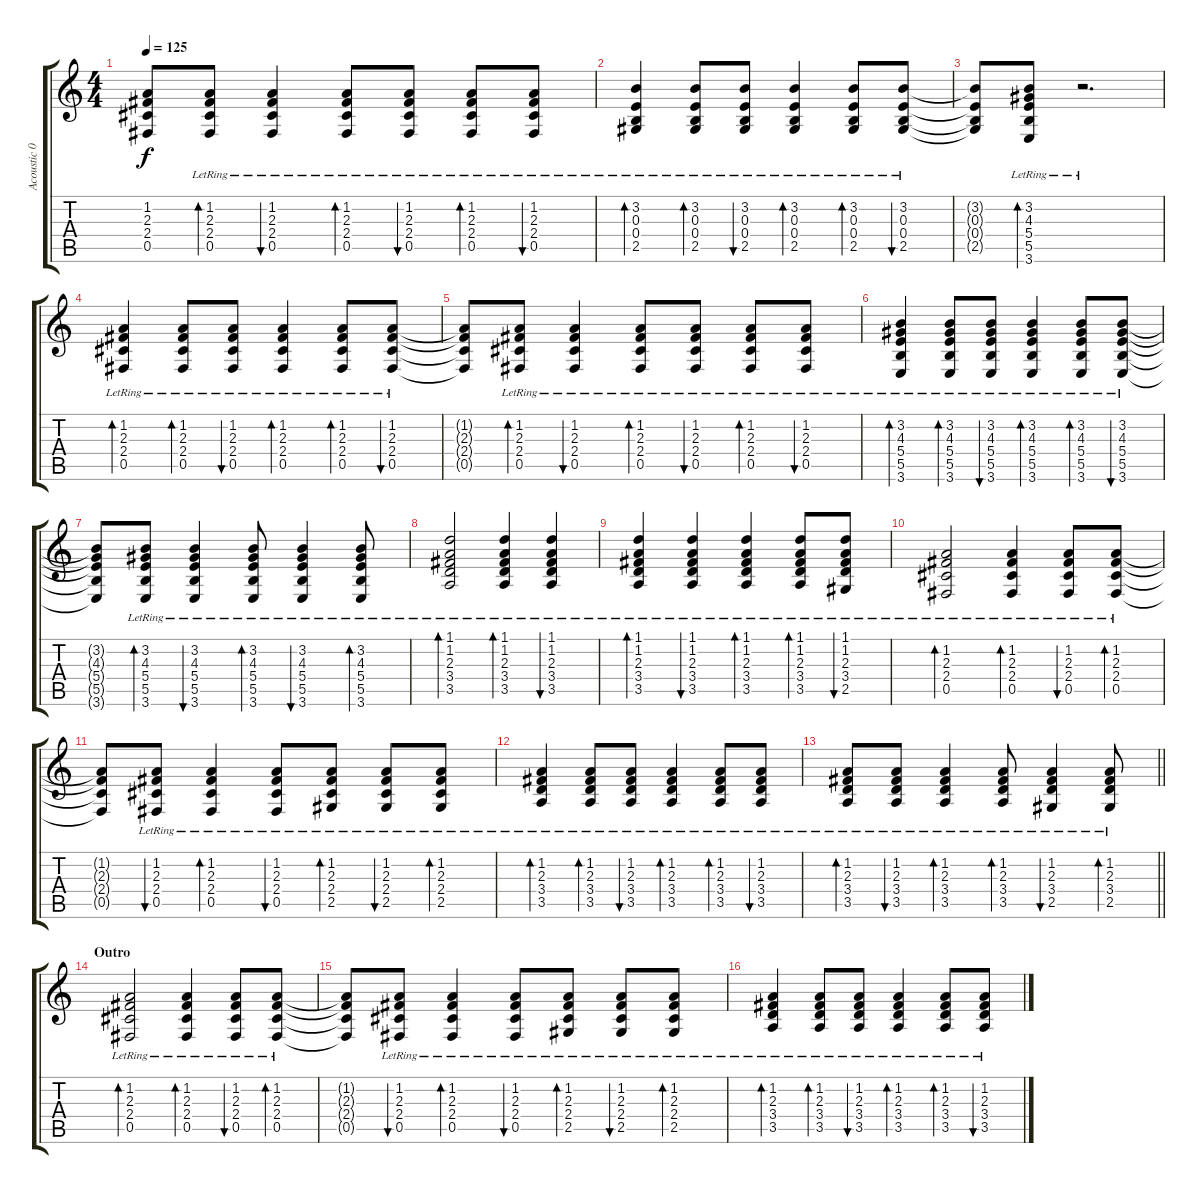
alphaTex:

\track ("Acoustic 01" "Acoustic 0") {instrument electricguitarjazz}
\staff {score tabs}
\tuning (Db4 Ab3 E3 B2 Gb2 Db2) {hide}
\ts (4 4)
\tempo 125
\clef g2
\ks c
(1.2{t} 2.3{t} 2.4{t} 0.5{t}).8{dy f} (1.2{lr} 2.3{lr} 2.4{lr} 0.5{lr}).8{bd 30} (1.2{lr} 2.3{lr} 2.4{lr} 0.5{lr}).4{bu 30} (1.2{lr} 2.3{lr} 2.4{lr} 0.5{lr}).8{bd 30} (1.2{lr} 2.3{lr} 2.4{lr} 0.5{lr}).8{bu 30} (1.2{lr} 2.3{lr} 2.4{lr} 0.5{lr}).8{bd 30} (1.2{lr} 2.3{lr} 2.4{lr} 0.5{lr}).8{bu 30} |
(3.2{lr} 0.3{lr} 0.4{lr} 2.5{lr}).4{bd 30} (3.2{lr} 0.3{lr} 0.4{lr} 2.5{lr}).8{bd 30} (3.2{lr} 0.3{lr} 0.4{lr} 2.5{lr}).8{bu 30} (3.2{lr} 0.3{lr} 0.4{lr} 2.5{lr}).4{bd 30} (3.2{lr} 0.3{lr} 0.4{lr} 2.5{lr}).8{bd 30} (3.2{lr} 0.3{lr} 0.4{lr} 2.5{lr}).8{bu 30} |
(3.2{t} 0.3{t} 0.4{t} 2.5{t}).8 (3.2{lr} 4.3{lr} 5.4{lr} 5.5{lr} 3.6{lr}).8{bd 30} r.2{d} |
(1.2{lr} 2.3{lr} 2.4{lr} 0.5{lr}).4{bd 30} (1.2{lr} 2.3{lr} 2.4{lr} 0.5{lr}).8{bd 30} (1.2{lr} 2.3{lr} 2.4{lr} 0.5{lr}).8{bu 30} (1.2{lr} 2.3{lr} 2.4{lr} 0.5{lr}).4{bd 30} (1.2{lr} 2.3{lr} 2.4{lr} 0.5{lr}).8{bd 30} (1.2{lr} 2.3{lr} 2.4{lr} 0.5{lr}).8{bu 30} |
(1.2{t} 2.3{t} 2.4{t} 0.5{t}).8 (1.2{lr} 2.3{lr} 2.4{lr} 0.5{lr}).8{bd 30} (1.2{lr} 2.3{lr} 2.4{lr} 0.5{lr}).4{bu 30} (1.2{lr} 2.3{lr} 2.4{lr} 0.5{lr}).8{bd 30} (1.2{lr} 2.3{lr} 2.4{lr} 0.5{lr}).8{bu 30} (1.2{lr} 2.3{lr} 2.4{lr} 0.5{lr}).8{bd 30} (1.2{lr} 2.3{lr} 2.4{lr} 0.5{lr}).8{bu 30} |
(3.2{lr} 4.3{lr} 5.4{lr} 5.5{lr} 3.6{lr}).4{bd 30} (3.2{lr} 4.3{lr} 5.4{lr} 5.5{lr} 3.6{lr}).8{bd 30} (3.2{lr} 4.3{lr} 5.4{lr} 5.5{lr} 3.6{lr}).8{bu 30} (3.2{lr} 4.3{lr} 5.4{lr} 5.5{lr} 3.6{lr}).4{bd 30} (3.2{lr} 4.3{lr} 5.4{lr} 5.5{lr} 3.6{lr}).8{bd 30} (3.2{lr} 4.3{lr} 5.4{lr} 5.5{lr} 3.6{lr}).8{bu 30} |
(3.2{t} 4.3{t} 5.4{t} 5.5{t} 3.6{t}).8 (3.2{lr} 4.3{lr} 5.4{lr} 5.5{lr} 3.6{lr}).8{bd 30} (3.2{lr} 4.3{lr} 5.4{lr} 5.5{lr} 3.6{lr}).4{bu 30} (3.2{lr} 4.3{lr} 5.4{lr} 5.5{lr} 3.6{lr}).8{bd 30} (3.2{lr} 4.3{lr} 5.4{lr} 5.5{lr} 3.6{lr}).4{bu 30} (3.2{lr} 4.3{lr} 5.4{lr} 5.5{lr} 3.6{lr}).8{bd 30} |
(1.1{lr} 1.2{lr} 2.3{lr} 3.4{lr} 3.5{lr}).2{bd 30} (1.1{lr} 1.2{lr} 2.3{lr} 3.4{lr} 3.5{lr}).4{bd 30} (1.1{lr} 1.2{lr} 2.3{lr} 3.4{lr} 3.5{lr}).4{bu 30} |
(1.1{lr} 1.2{lr} 2.3{lr} 3.4{lr} 3.5{lr}).4{bd 30} (1.1{lr} 1.2{lr} 2.3{lr} 3.4{lr} 3.5{lr}).4{bu 30} (1.1{lr} 1.2{lr} 2.3{lr} 3.4{lr} 3.5{lr}).4{bd 30} (1.1{lr} 1.2{lr} 2.3{lr} 3.4{lr} 3.5{lr}).8{bd 30} (1.1{lr} 1.2{lr} 2.3{lr} 3.4{lr} 2.5{lr}).8{bu 30} |
(1.2{lr} 2.3{lr} 2.4{lr} 0.5{lr}).2{bd 30} (1.2{lr} 2.3{lr} 2.4{lr} 0.5{lr}).4{bd 30} (1.2{lr} 2.3{lr} 2.4{lr} 0.5{lr}).8{bu 30} (1.2{lr} 2.3{lr} 2.4{lr} 0.5{lr}).8{bd 30} |
(1.2{t} 2.3{t} 2.4{t} 0.5{t}).8 (1.2{lr} 2.3{lr} 2.4{lr} 0.5{lr}).8{bu 30} (1.2{lr} 2.3{lr} 2.4{lr} 0.5{lr}).4{bd 30} (1.2{lr} 2.3{lr} 2.4{lr} 0.5{lr}).8{bu 30} (1.2{lr} 2.3{lr} 2.4{lr} 2.5{lr}).8{bd 30} (1.2{lr} 2.3{lr} 2.4{lr} 2.5{lr}).8{bu 30} (1.2{lr} 2.3{lr} 2.4{lr} 2.5{lr}).8{bd 30} |
(1.2{lr} 2.3{lr} 3.4{lr} 3.5{lr}).4{bd 30} (1.2{lr} 2.3{lr} 3.4{lr} 3.5{lr}).8{bd 30} (1.2{lr} 2.3{lr} 3.4{lr} 3.5{lr}).8{bu 30} (1.2{lr} 2.3{lr} 3.4{lr} 3.5{lr}).4{bd 30} (1.2{lr} 2.3{lr} 3.4{lr} 3.5{lr}).8{bd 30} (1.2{lr} 2.3{lr} 3.4{lr} 3.5{lr}).8{bu 30} |
\barLineRight lightlight
(1.2{lr} 2.3{lr} 3.4{lr} 3.5{lr}).8{bd 30} (1.2{lr} 2.3{lr} 3.4{lr} 3.5{lr}).8{bu 30} (1.2{lr} 2.3{lr} 3.4{lr} 3.5{lr}).4{bd 30} (1.2{lr} 2.3{lr} 3.4{lr} 3.5{lr}).8{bd 30} (1.2{lr} 2.3{lr} 3.4{lr} 2.5{lr}).4{bu 30} (1.2{lr} 2.3{lr} 3.4{lr} 2.5{lr}).8{bd 30} |
\section ("" "Outro")
(1.2{lr} 2.3{lr} 2.4{lr} 0.5{lr}).2{bd 30} (1.2{lr} 2.3{lr} 2.4{lr} 0.5{lr}).4{bd 30} (1.2{lr} 2.3{lr} 2.4{lr} 0.5{lr}).8{bu 30} (1.2{lr} 2.3{lr} 2.4{lr} 0.5{lr}).8{bd 30} |
(1.2{t} 2.3{t} 2.4{t} 0.5{t}).8 (1.2{lr} 2.3{lr} 2.4{lr} 0.5{lr}).8{bu 30} (1.2{lr} 2.3{lr} 2.4{lr} 0.5{lr}).4{bd 30} (1.2{lr} 2.3{lr} 2.4{lr} 0.5{lr}).8{bu 30} (1.2{lr} 2.3{lr} 2.4{lr} 2.5{lr}).8{bd 30} (1.2{lr} 2.3{lr} 2.4{lr} 2.5{lr}).8{bu 30} (1.2{lr} 2.3{lr} 2.4{lr} 2.5{lr}).8{bd 30} |
(1.2{lr} 2.3{lr} 3.4{lr} 3.5{lr}).4{bd 30} (1.2{lr} 2.3{lr} 3.4{lr} 3.5{lr}).8{bd 30} (1.2{lr} 2.3{lr} 3.4{lr} 3.5{lr}).8{bu 30} (1.2{lr} 2.3{lr} 3.4{lr} 3.5{lr}).4{bd 30} (1.2{lr} 2.3{lr} 3.4{lr} 3.5{lr}).8{bd 30} (1.2{lr} 2.3{lr} 3.4{lr} 3.5{lr}).8{bu 30}
